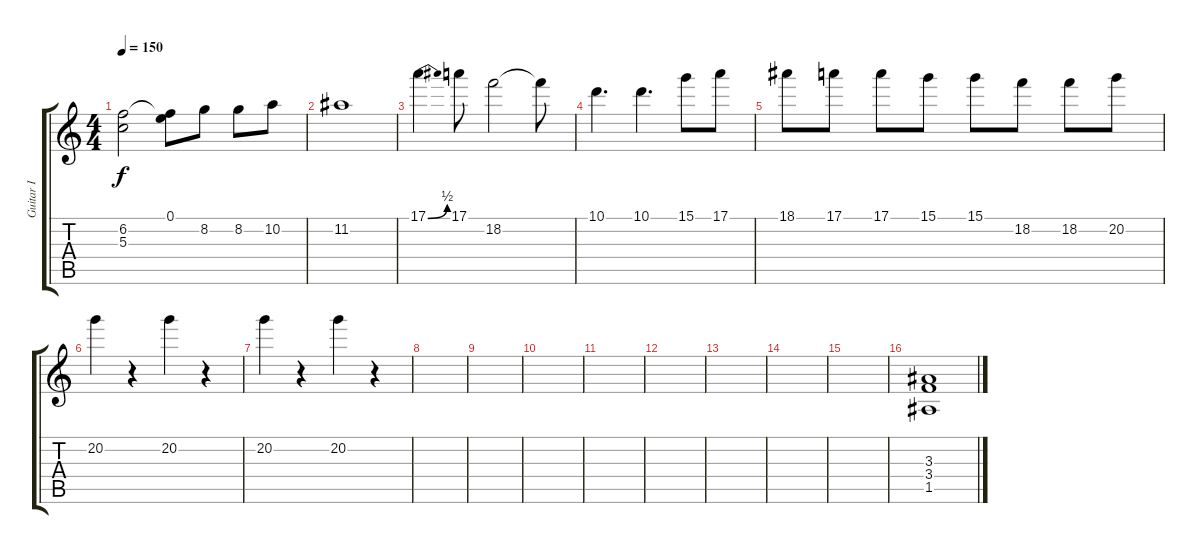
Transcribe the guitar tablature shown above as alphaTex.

\track ("Guitar I" "Guitar I") {instrument distortionguitar}
\staff {score tabs}
\tuning (E4 B3 G3 D3 A2 E2) {hide}
\ts (4 4)
\tempo 150
\clef g2
\ks c
(6.2 5.3).2{dy f} (0.1 6.2{t}).8 8.2.8 8.2.8 10.2.8 |
11.2.1 |
17.1{be (bend 0 0 60 2)}.4 17.1.8 18.2.2 18.2{t}.8 |
10.1.4{d} 10.1.4{d} 15.1.8 17.1.8 |
18.1.8 17.1.8 17.1.8 15.1.8 15.1.8 18.2.8 18.2.8 20.2.8 |
20.2.4 r.4 20.2.4 r.4 |
20.2.4 r.4 20.2.4 r.4 |
|
|
|
|
|
|
|
|
(3.3 3.4 1.5).1
